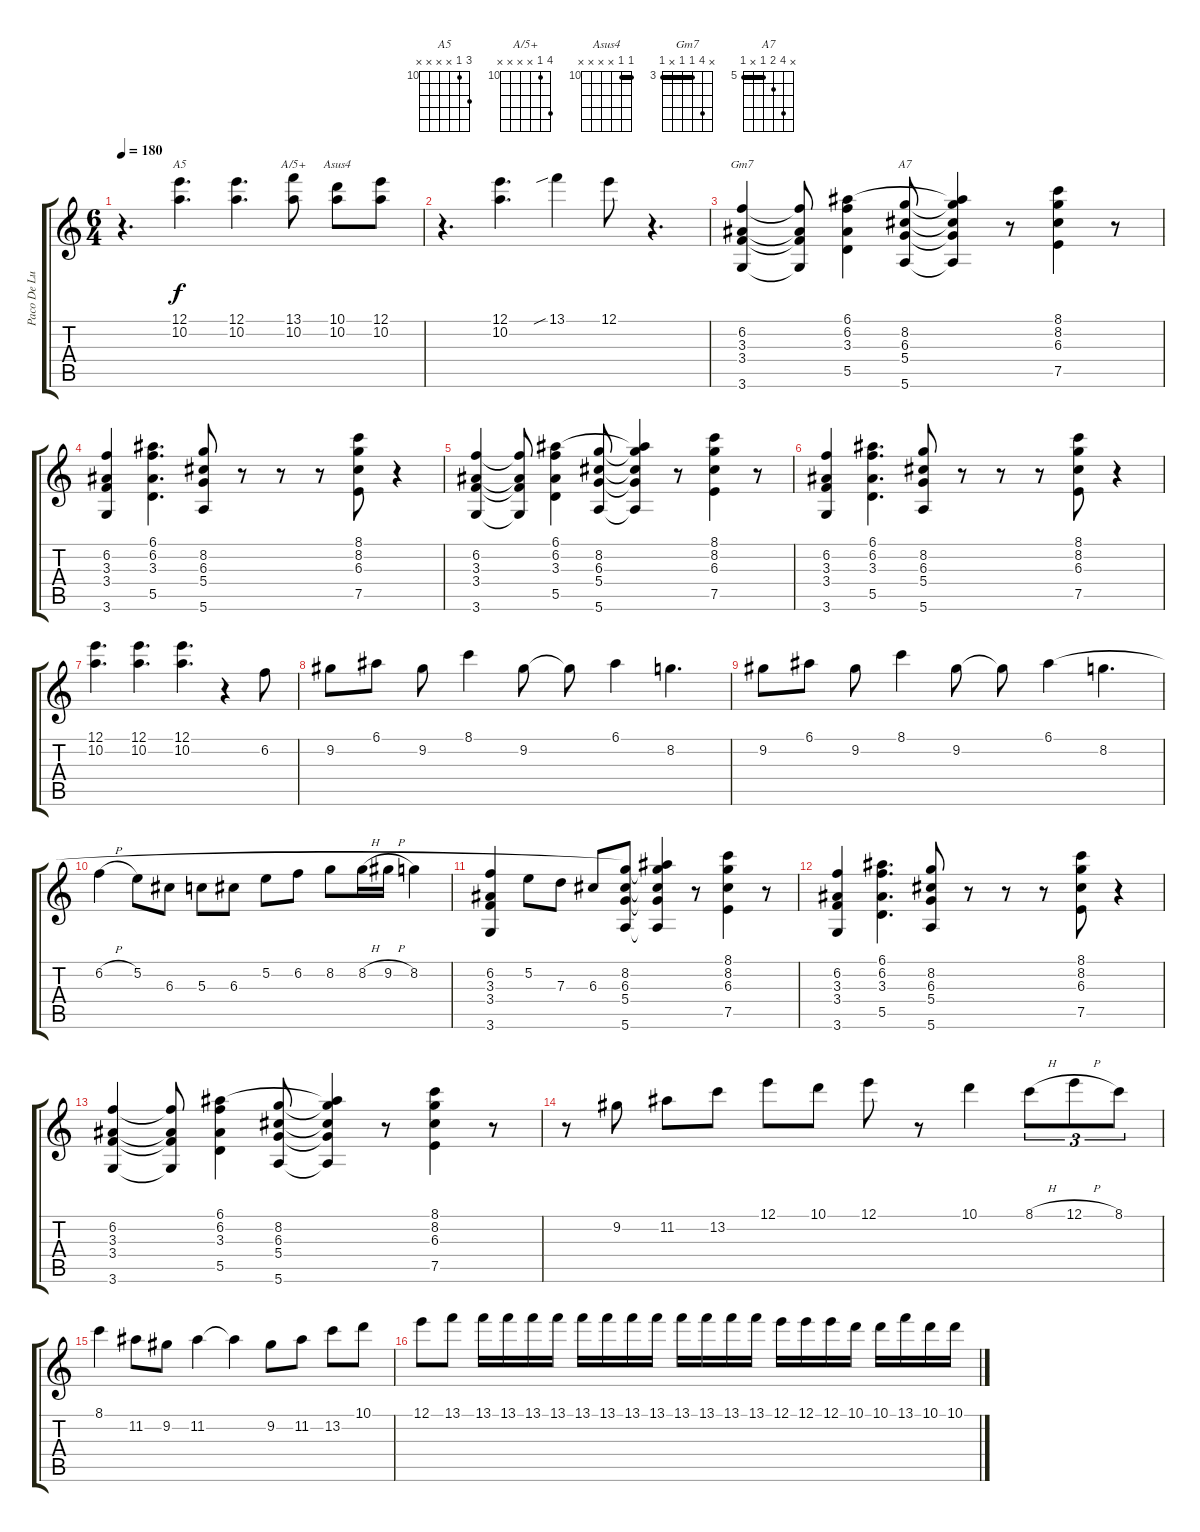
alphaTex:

\track ("Paco De Lucia" "Paco De Lu") {instrument acousticguitarsteel}
\staff {score tabs}
\tuning (E4 B3 G3 D3 A2 E2) {hide}
\chord ("A5" 12 10 x x x x) {firstfret 10}
\chord ("A/5+" 13 10 x x x x) {firstfret 10}
\chord ("Asus4" 10 10 x x x x) {firstfret 10 barre 10}
\chord ("Gm7" x 6 3 3 x 3) {firstfret 3 barre 3}
\chord ("A7" x 8 6 5 x 5) {firstfret 5 barre 5}
\ts (6 4)
\tempo 180
\clef g2
\ks c
r.4{d dy f} (12.1 10.2).4{d ch "A5"} (12.1 10.2).4{d} (13.1 10.2).8{ch "A/5+"} (10.1 10.2).8{ch "Asus4"} (12.1 10.2).8 |
r.4{d} (12.1 10.2).4{d} 13.1{sib}.4 12.1.8 r.4{d} |
(6.2 3.3 3.4 3.6).4{ch "Gm7"} (6.2{t} 3.3{t} 3.4{t} 3.6{t}).8 (6.1 6.2 3.3 5.5).4 (8.2 6.3 5.4 5.6).8{ch "A7"} (6.1{t} 8.2{t} 6.3{t} 5.4{t} 5.6{t}).4 r.8 (8.1 8.2 6.3 7.5).4 r.8 |
(6.2 3.3 3.4 3.6).4 (6.1 6.2 3.3 5.5).4{d} (8.2 6.3 5.4 5.6).8 r.8 r.8 r.8 (8.1 8.2 6.3 7.5).8 r.4 |
(6.2 3.3 3.4 3.6).4 (6.2{t} 3.3{t} 3.4{t} 3.6{t}).8 (6.1 6.2 3.3 5.5).4 (8.2 6.3 5.4 5.6).8 (6.1{t} 8.2{t} 6.3{t} 5.4{t} 5.6{t}).4 r.8 (8.1 8.2 6.3 7.5).4 r.8 |
(6.2 3.3 3.4 3.6).4 (6.1 6.2 3.3 5.5).4{d} (8.2 6.3 5.4 5.6).8 r.8 r.8 r.8 (8.1 8.2 6.3 7.5).8 r.4 |
(12.1 10.2).4{d} (12.1 10.2).4{d} (12.1 10.2).4{d} r.4 6.2.8 |
9.2.8 6.1.8 9.2.8 8.1.4 9.2.8 9.2{t}.8 6.1.4 8.2.4{d} |
9.2.8 6.1.8 9.2.8 8.1.4 9.2.8 9.2{t}.8 6.1.4 8.2.4{d} |
6.2{h}.4 5.2.8 6.3.8 5.3.8 6.3.8 5.2.8 6.2.8 8.2.8 8.2{h}.16 9.2{h}.16 8.2.4 |
(6.2 3.3 3.4 3.6).4 5.2.8 7.3.8 6.3.8 (8.2 6.3 5.4 5.6).8 (6.1{t} 8.2{t} 6.3{t} 5.4{t} 5.6{t}).4 r.8 (8.1 8.2 6.3 7.5).4 r.8 |
(6.2 3.3 3.4 3.6).4 (6.1 6.2 3.3 5.5).4{d} (8.2 6.3 5.4 5.6).8 r.8 r.8 r.8 (8.1 8.2 6.3 7.5).8 r.4 |
(6.2 3.3 3.4 3.6).4 (6.2{t} 3.3{t} 3.4{t} 3.6{t}).8 (6.1 6.2 3.3 5.5).4 (8.2 6.3 5.4 5.6).8 (6.1{t} 8.2{t} 6.3{t} 5.4{t} 5.6{t}).4 r.8 (8.1 8.2 6.3 7.5).4 r.8 |
r.8 9.2.8 11.2.8 13.2.8 12.1.8 10.1.8 12.1.8 r.8 10.1.4 8.1{h}.8{tu (3 2)} 12.1{h}.8{tu (3 2)} 8.1.8{tu (3 2)} |
8.1.4 11.2.8 9.2.8 11.2.4 11.2{t}.4 9.2.8 11.2.8 13.2.8 10.1.8 |
12.1.8 13.1.8 13.1.16 13.1.16 13.1.16 13.1.16 13.1.16 13.1.16 13.1.16 13.1.16 13.1.16 13.1.16 13.1.16 13.1.16 12.1.16 12.1.16 12.1.16 10.1.16 10.1.16 13.1.16 10.1.16 10.1.16
